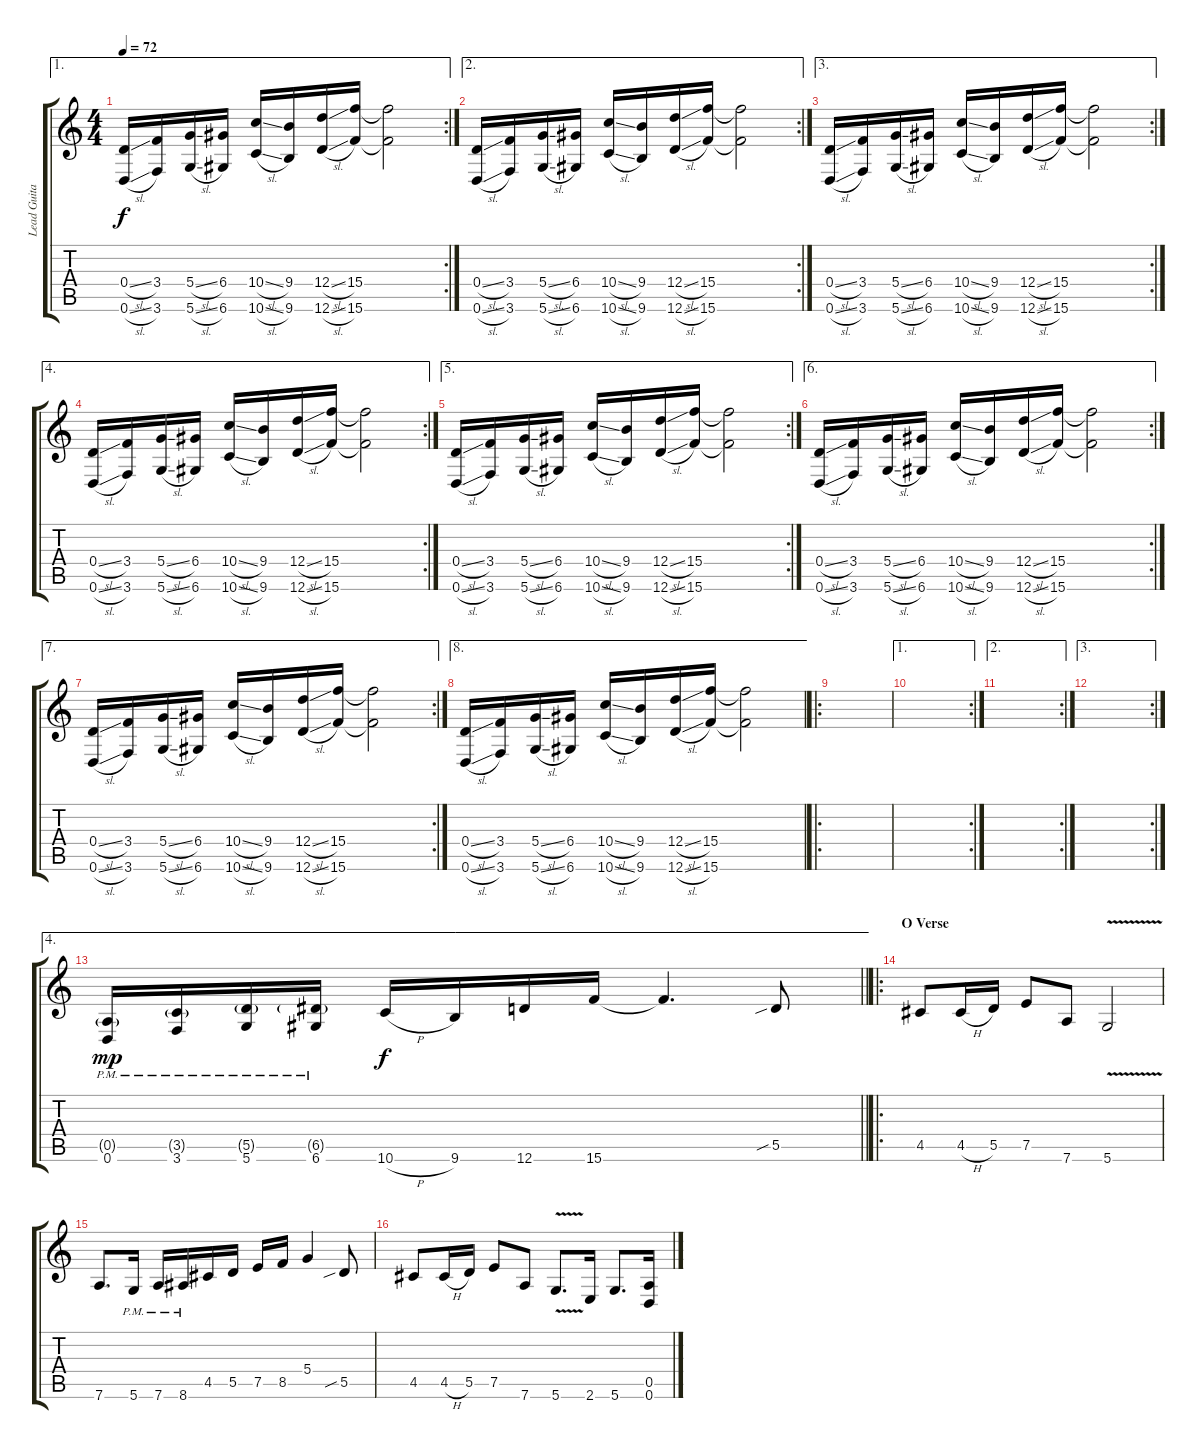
\track ("Lead Guitar" "Lead Guita") {instrument overdrivenguitar}
\staff {score tabs}
\tuning (E4 A3 F3 D3 A2 D2) {hide}
\ae 1
\rc 2
\ts (4 4)
\tempo 72
\clef g2
\ks c
(0.4{sl} 0.6{sl}).16{dy f} (3.4 3.6).16 (5.4{sl} 5.6{sl}).16 (6.4 6.6).16 (10.4{sl} 10.6{sl}).16 (9.4 9.6).16 (12.4{sl} 12.6{sl}).16 (15.4 15.6).16 (15.4{t} 15.6{t}).2 |
\ae 2
\rc 2
(0.4{sl} 0.6{sl}).16 (3.4 3.6).16 (5.4{sl} 5.6{sl}).16 (6.4 6.6).16 (10.4{sl} 10.6{sl}).16 (9.4 9.6).16 (12.4{sl} 12.6{sl}).16 (15.4 15.6).16 (15.4{t} 15.6{t}).2 |
\ae 3
\rc 2
(0.4{sl} 0.6{sl}).16 (3.4 3.6).16 (5.4{sl} 5.6{sl}).16 (6.4 6.6).16 (10.4{sl} 10.6{sl}).16 (9.4 9.6).16 (12.4{sl} 12.6{sl}).16 (15.4 15.6).16 (15.4{t} 15.6{t}).2 |
\ae 4
\rc 2
(0.4{sl} 0.6{sl}).16 (3.4 3.6).16 (5.4{sl} 5.6{sl}).16 (6.4 6.6).16 (10.4{sl} 10.6{sl}).16 (9.4 9.6).16 (12.4{sl} 12.6{sl}).16 (15.4 15.6).16 (15.4{t} 15.6{t}).2 |
\ae 5
\rc 2
(0.4{sl} 0.6{sl}).16 (3.4 3.6).16 (5.4{sl} 5.6{sl}).16 (6.4 6.6).16 (10.4{sl} 10.6{sl}).16 (9.4 9.6).16 (12.4{sl} 12.6{sl}).16 (15.4 15.6).16 (15.4{t} 15.6{t}).2 |
\ae 6
\rc 2
(0.4{sl} 0.6{sl}).16 (3.4 3.6).16 (5.4{sl} 5.6{sl}).16 (6.4 6.6).16 (10.4{sl} 10.6{sl}).16 (9.4 9.6).16 (12.4{sl} 12.6{sl}).16 (15.4 15.6).16 (15.4{t} 15.6{t}).2 |
\ae 7
\rc 2
(0.4{sl} 0.6{sl}).16 (3.4 3.6).16 (5.4{sl} 5.6{sl}).16 (6.4 6.6).16 (10.4{sl} 10.6{sl}).16 (9.4 9.6).16 (12.4{sl} 12.6{sl}).16 (15.4 15.6).16 (15.4{t} 15.6{t}).2 |
\ae 8
(0.4{sl} 0.6{sl}).16 (3.4 3.6).16 (5.4{sl} 5.6{sl}).16 (6.4 6.6).16 (10.4{sl} 10.6{sl}).16 (9.4 9.6).16 (12.4{sl} 12.6{sl}).16 (15.4 15.6).16 (15.4{t} 15.6{t}).2 |
\ro
|
\ae 1
\rc 2
|
\ae 2
\rc 2
|
\ae 3
\rc 2
|
\ae 4
\barLineRight lightlight
(0.5{g} 0.6{pm}).16{dy mp instrument overdrivenguitar} (3.5{g} 3.6{pm}).16 (5.5{g} 5.6{pm}).16 (6.5{g} 6.6{pm}).16 10.6{h}.16{dy f} 9.6.16 12.6.16 15.6.16 15.6{t}.4{d} 5.5{sib}.8 |
\ro
\section ("" "O Verse")
4.5.8 4.5{h}.16 5.5.16 7.5.8 7.6.8 5.6{v}.2 |
7.6.8{d} 5.6{pm}.16 7.6{pm}.16 8.6{pm}.16 4.5.16 5.5.16 7.5.16 8.5.16 5.4.4 5.5{sib}.8 |
4.5.8 4.5{h}.16 5.5.16 7.5.8 7.6.8 5.6{v}.8{d} 2.6.16 5.6.8{d} (0.5 0.6).16
